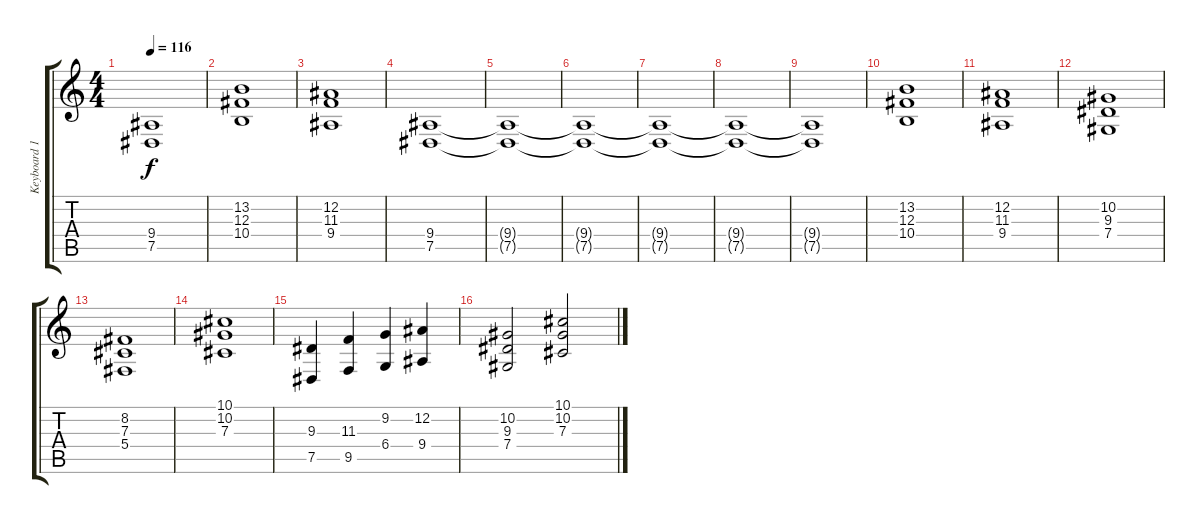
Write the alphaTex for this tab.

\track ("Keyboard 1" "Keyboard 1") {instrument stringensemble1}
\staff {score tabs}
\tuning (Eb4 Bb3 Gb3 Db3 Ab2 Eb2) {hide}
\ts (4 4)
\tempo 116
\clef g2
\ks c
(9.4{t} 7.5{t}).1{dy f} |
(13.2 12.3 10.4).1 |
(12.2 11.3 9.4).1 |
(9.4 7.5).1 |
(9.4{t} 7.5{t}).1 |
(9.4{t} 7.5{t}).1 |
(9.4{t} 7.5{t}).1 |
(9.4{t} 7.5{t}).1 |
(9.4{t} 7.5{t}).1 |
(13.2 12.3 10.4).1 |
(12.2 11.3 9.4).1 |
(10.2 9.3 7.4).1 |
(8.2 7.3 5.4).1 |
(10.1 10.2 7.3).1 |
(9.3 7.5).4 (11.3 9.5).4 (9.2 6.4).4 (12.2 9.4).4 |
(10.2 9.3 7.4).2 (10.1 10.2 7.3).2
